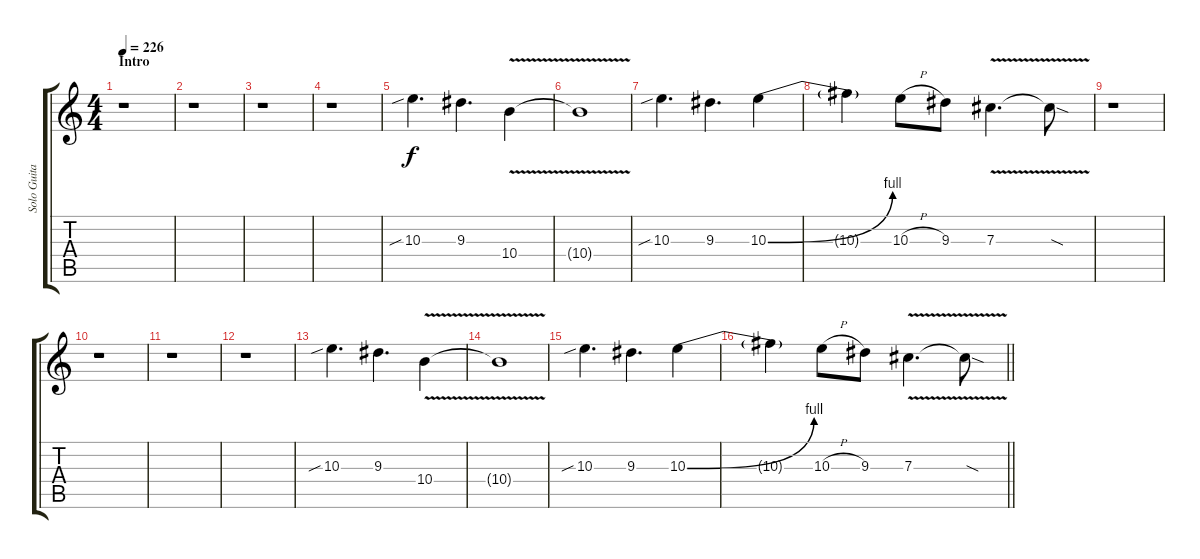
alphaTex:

\track ("Solo Guitar" "Solo Guita") {instrument overdrivenguitar}
\staff {score tabs}
\tuning (Eb4 Bb3 Gb3 Db3 Ab2 Db2) {hide}
\ts (4 4)
\section ("" "Intro")
\tempo 226
\clef g2
\ks c
r.1{dy f} |
r.1 |
r.1 |
r.1 |
10.3{sib}.4{d} 9.3.4{d} 10.4{v}.4 |
10.4{t}.1 |
10.3{sib}.4{d} 9.3.4{d} 10.3{be (bend 0 0 60 4)}.4 |
10.3{t}.4 10.3{h}.8 9.3.8 7.3{v}.4{d} 7.3{sod t}.8 |
r.1 |
r.1 |
r.1 |
r.1 |
10.3{sib}.4{d} 9.3.4{d} 10.4{v}.4 |
10.4{t}.1 |
10.3{sib}.4{d} 9.3.4{d} 10.3{be (bend 0 0 60 4)}.4 |
\barLineRight lightlight
10.3{t}.4 10.3{h}.8 9.3.8 7.3{v}.4{d} 7.3{sod t}.8
